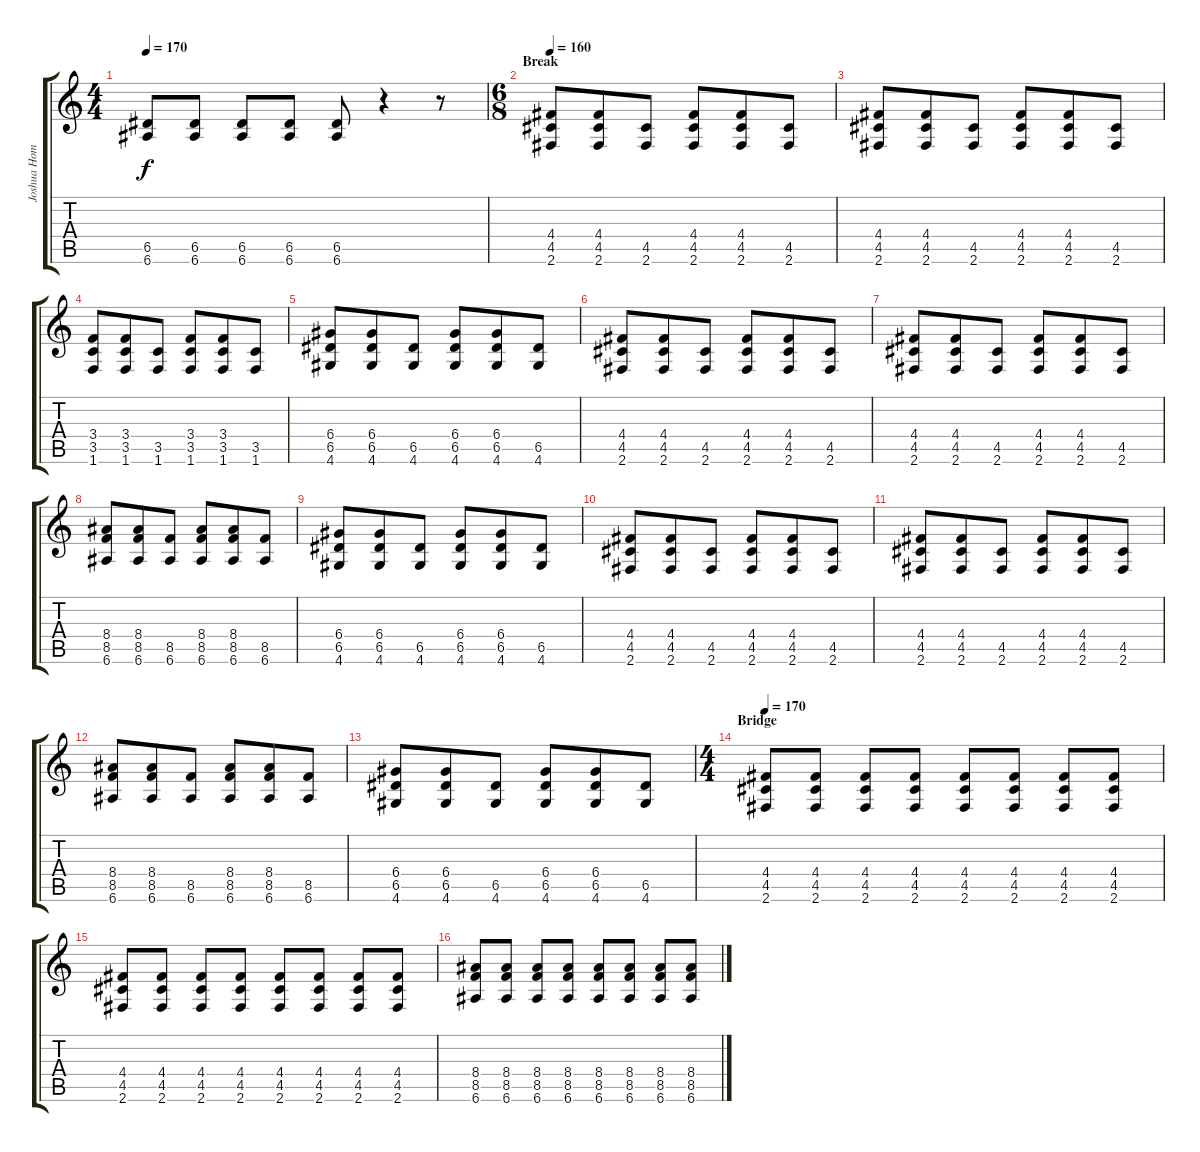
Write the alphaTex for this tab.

\track ("Joshua Homme - guitar" "Joshua Hom") {instrument overdrivenguitar}
\staff {score tabs}
\tuning (E4 B3 G3 D3 A2 E2) {hide}
\ts (4 4)
\tempo 170
\clef g2
\ks c
(6.5 6.6).8{dy f} (6.5 6.6).8 (6.5 6.6).8 (6.5 6.6).8 (6.5 6.6).8 r.4 r.8 |
\ts (6 8)
\section ("" "Break")
\tempo 160
(4.4 4.5 2.6).8{volume 10} (4.4 4.5 2.6).8 (4.5 2.6).8 (4.4 4.5 2.6).8 (4.4 4.5 2.6).8 (4.5 2.6).8 |
(4.4 4.5 2.6).8 (4.4 4.5 2.6).8 (4.5 2.6).8 (4.4 4.5 2.6).8 (4.4 4.5 2.6).8 (4.5 2.6).8 |
(3.4 3.5 1.6).8 (3.4 3.5 1.6).8 (3.5 1.6).8 (3.4 3.5 1.6).8 (3.4 3.5 1.6).8 (3.5 1.6).8 |
(6.4 6.5 4.6).8 (6.4 6.5 4.6).8 (6.5 4.6).8 (6.4 6.5 4.6).8 (6.4 6.5 4.6).8 (6.5 4.6).8 |
(4.4 4.5 2.6).8 (4.4 4.5 2.6).8 (4.5 2.6).8 (4.4 4.5 2.6).8 (4.4 4.5 2.6).8 (4.5 2.6).8 |
(4.4 4.5 2.6).8 (4.4 4.5 2.6).8 (4.5 2.6).8 (4.4 4.5 2.6).8 (4.4 4.5 2.6).8 (4.5 2.6).8 |
(8.4 8.5 6.6).8 (8.4 8.5 6.6).8 (8.5 6.6).8 (8.4 8.5 6.6).8 (8.4 8.5 6.6).8 (8.5 6.6).8 |
(6.4 6.5 4.6).8 (6.4 6.5 4.6).8 (6.5 4.6).8 (6.4 6.5 4.6).8 (6.4 6.5 4.6).8 (6.5 4.6).8 |
(4.4 4.5 2.6).8 (4.4 4.5 2.6).8 (4.5 2.6).8 (4.4 4.5 2.6).8 (4.4 4.5 2.6).8 (4.5 2.6).8 |
(4.4 4.5 2.6).8 (4.4 4.5 2.6).8 (4.5 2.6).8 (4.4 4.5 2.6).8 (4.4 4.5 2.6).8 (4.5 2.6).8 |
(8.4 8.5 6.6).8 (8.4 8.5 6.6).8 (8.5 6.6).8 (8.4 8.5 6.6).8 (8.4 8.5 6.6).8 (8.5 6.6).8 |
(6.4 6.5 4.6).8 (6.4 6.5 4.6).8 (6.5 4.6).8 (6.4 6.5 4.6).8 (6.4 6.5 4.6).8 (6.5 4.6).8 |
\ts (4 4)
\section ("" "Bridge")
\tempo 170
(4.4 4.5 2.6).8{volume 13} (4.4 4.5 2.6).8 (4.4 4.5 2.6).8 (4.4 4.5 2.6).8 (4.4 4.5 2.6).8 (4.4 4.5 2.6).8 (4.4 4.5 2.6).8 (4.4 4.5 2.6).8 |
(4.4 4.5 2.6).8 (4.4 4.5 2.6).8 (4.4 4.5 2.6).8 (4.4 4.5 2.6).8 (4.4 4.5 2.6).8 (4.4 4.5 2.6).8 (4.4 4.5 2.6).8 (4.4 4.5 2.6).8 |
(8.4 8.5 6.6).8 (8.4 8.5 6.6).8 (8.4 8.5 6.6).8 (8.4 8.5 6.6).8 (8.4 8.5 6.6).8 (8.4 8.5 6.6).8 (8.4 8.5 6.6).8 (8.4 8.5 6.6).8
